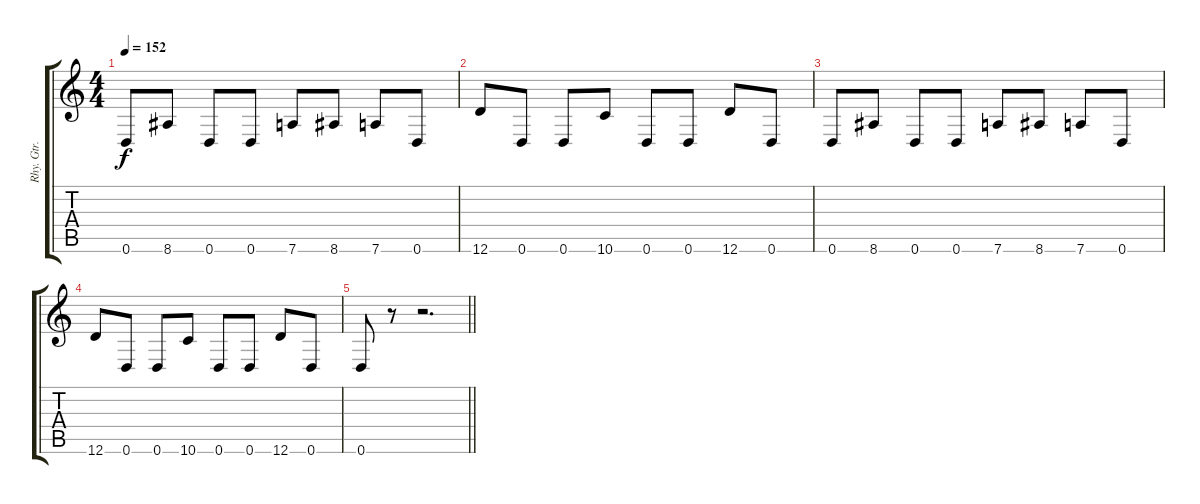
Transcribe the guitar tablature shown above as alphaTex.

\track ("Rhy. Gtr. 3" "Rhy. Gtr. ") {instrument distortionguitar}
\staff {score tabs}
\tuning (E4 B3 G3 D3 A2 D2) {hide}
\ts (4 4)
\tempo 152
\clef g2
\ks c
0.6.8{dy f} 8.6.8 0.6.8 0.6.8 7.6.8 8.6.8 7.6.8 0.6.8 |
12.6.8 0.6.8 0.6.8 10.6.8 0.6.8 0.6.8 12.6.8 0.6.8 |
0.6.8 8.6.8 0.6.8 0.6.8 7.6.8 8.6.8 7.6.8 0.6.8 |
12.6.8 0.6.8 0.6.8 10.6.8 0.6.8 0.6.8 12.6.8 0.6.8 |
\barLineRight lightlight
0.6.8 r.8 r.2{d}
